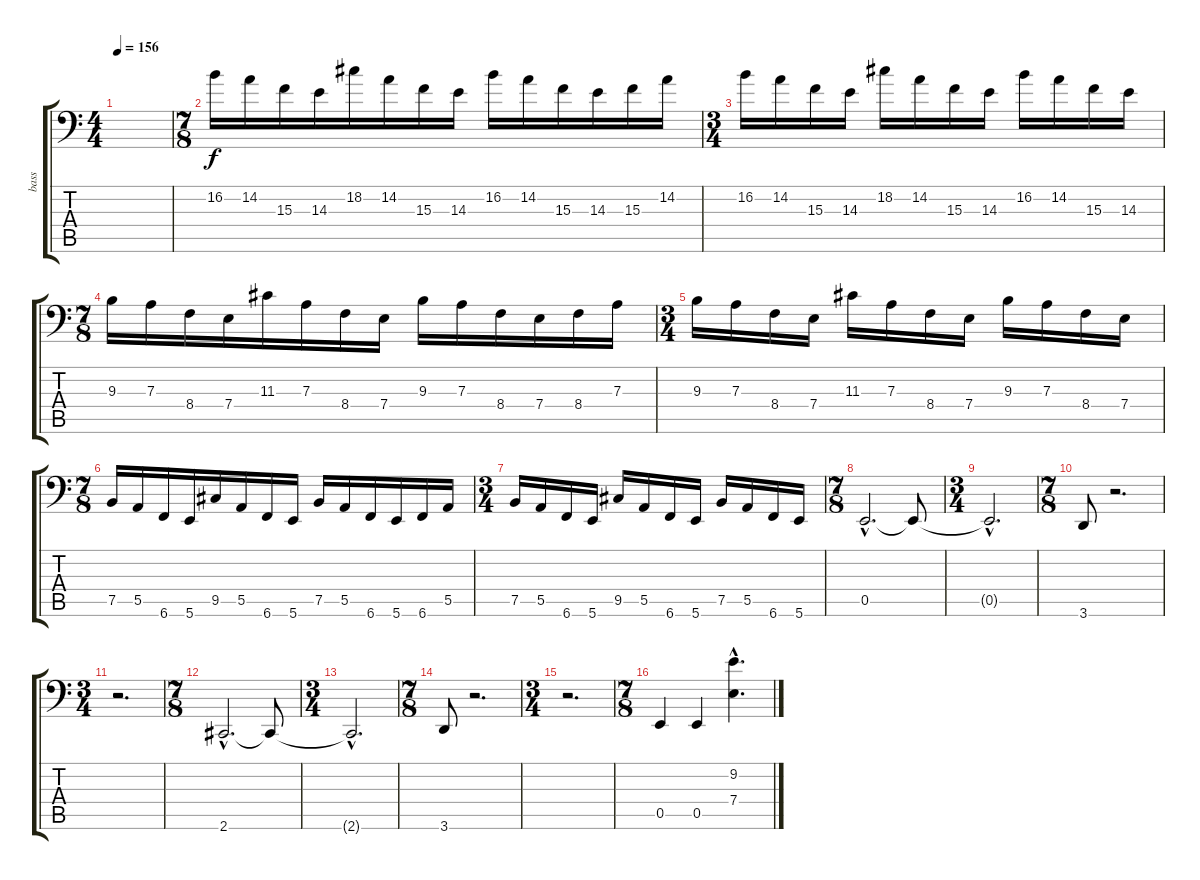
\track ("bass" "bass") {instrument electricbassfinger}
\staff {score tabs}
\tuning (B2 G2 D2 A1 E1 B0) {hide}
\ts (4 4)
\tempo 156
\clef f4
\ks c
|
\ts (7 8)
16.2.16 14.2.16 15.3.16 14.3.16 18.2.16 14.2.16 15.3.16 14.3.16 16.2.16 14.2.16 15.3.16 14.3.16 15.3.16 14.2.16 |
\ts (3 4)
16.2.16 14.2.16 15.3.16 14.3.16 18.2.16 14.2.16 15.3.16 14.3.16 16.2.16 14.2.16 15.3.16 14.3.16 |
\ts (7 8)
9.3.16 7.3.16 8.4.16 7.4.16 11.3.16 7.3.16 8.4.16 7.4.16 9.3.16 7.3.16 8.4.16 7.4.16 8.4.16 7.3.16 |
\ts (3 4)
9.3.16 7.3.16 8.4.16 7.4.16 11.3.16 7.3.16 8.4.16 7.4.16 9.3.16 7.3.16 8.4.16 7.4.16 |
\ts (7 8)
7.5.16 5.5.16 6.6.16 5.6.16 9.5.16 5.5.16 6.6.16 5.6.16 7.5.16 5.5.16 6.6.16 5.6.16 6.6.16 5.5.16 |
\ts (3 4)
7.5.16 5.5.16 6.6.16 5.6.16 9.5.16 5.5.16 6.6.16 5.6.16 7.5.16 5.5.16 6.6.16 5.6.16 |
\ts (7 8)
0.5{hac}.2{d} 0.5{t}.8 |
\ts (3 4)
0.5{hac t}.2{d} |
\ts (7 8)
3.6.8 r.2{d} |
\ts (3 4)
r.2{d} |
\ts (7 8)
2.6{hac}.2{d} 2.6{t}.8 |
\ts (3 4)
2.6{hac t}.2{d} |
\ts (7 8)
3.6.8 r.2{d} |
\ts (3 4)
r.2{d} |
\ts (7 8)
0.5.4 0.5.4 (9.2{hac} 7.4{hac}).4{d}
